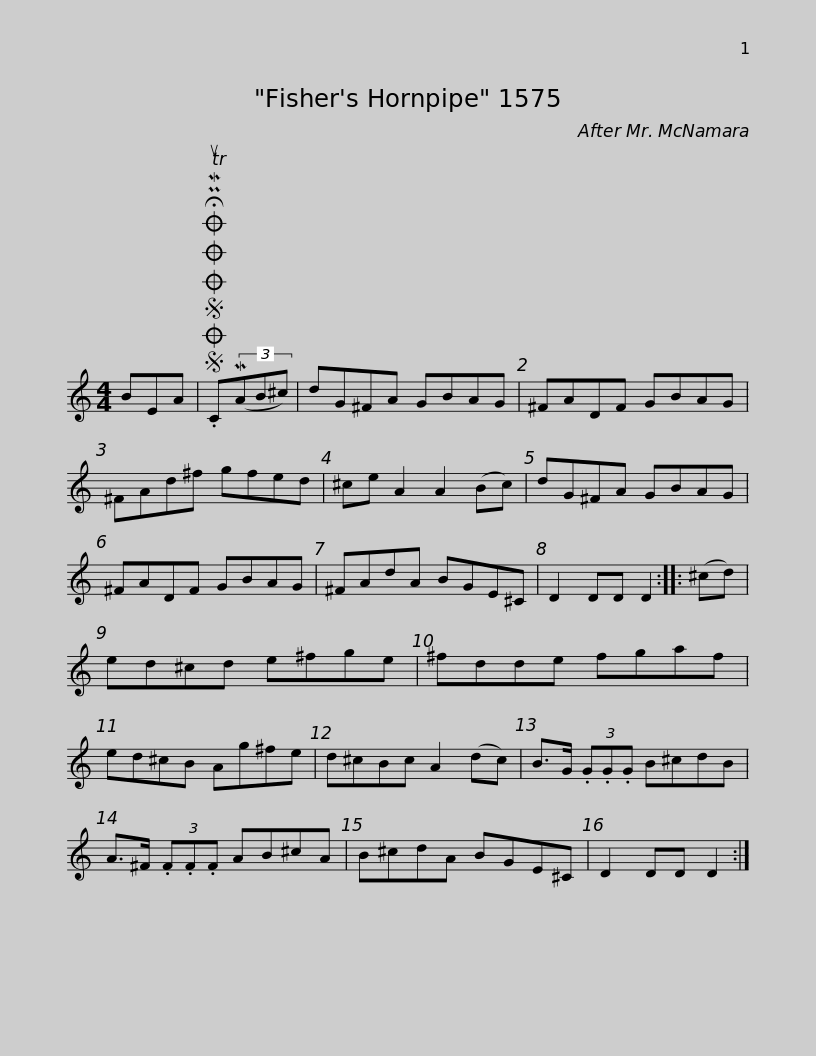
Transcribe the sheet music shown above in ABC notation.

X:1
L:1/8
M:4/4
I:linebreak $
K:C
V:1 treble
V:1
 BEA |SOSOOO .!fermata!PMTuC(3(MAB^c) | dG^FA GBAG | ^FADF GBAG | ^FAd^f gfed | %5
 ^ce A2 A2 (Bc) |$ dG^FA GBAG | ^FADF GBAG | ^FAdA BGE^C | D2 DD D2 :: %10
 (^cd) | ed^cd e^fge |$ ^fdde fgaf | ed^cB Ag^fe | d^cBc A2 (dc) | %15
 B>G (3.G.G.G B^cdB | A>^F (3.F.F.F AB^cA |$ B^cdA BGE^C | D2 DD D2 :| %19
